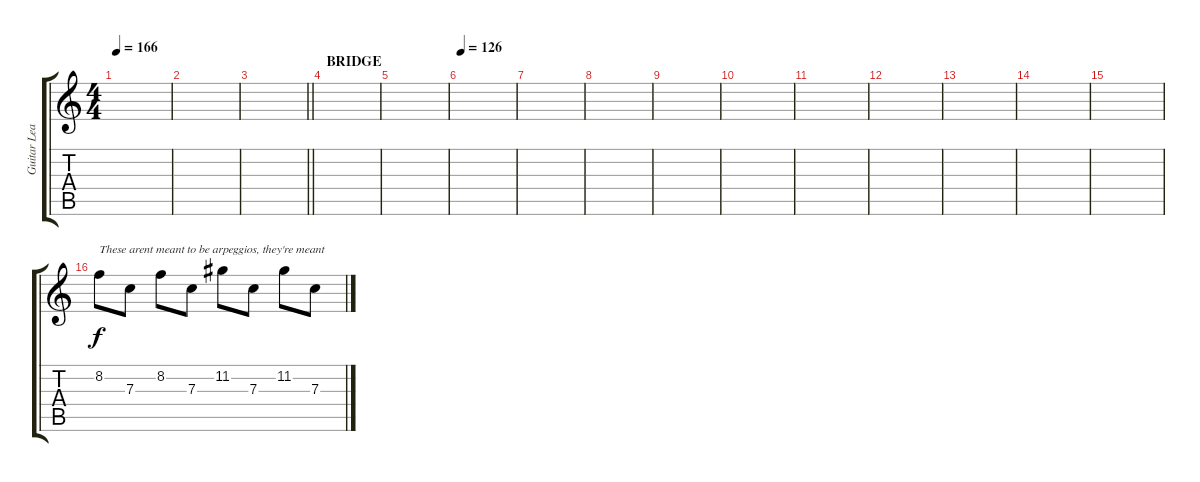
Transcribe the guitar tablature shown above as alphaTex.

\track ("Guitar Lead" "Guitar Lea") {instrument distortionguitar}
\staff {score tabs}
\tuning (D4 A3 F3 C3 G2 C2) {hide}
\ts (4 4)
\tempo 166
\clef g2
\ks c
|
|
\barLineRight lightlight
|
\section ("" "BRIDGE")
|
|
\tempo 126
|
|
|
|
|
|
|
|
|
|
8.2.8{txt "These arent meant to be arpeggios, they're meant "} 7.3.8 8.2.8 7.3.8 11.2.8 7.3.8 11.2.8 7.3.8
